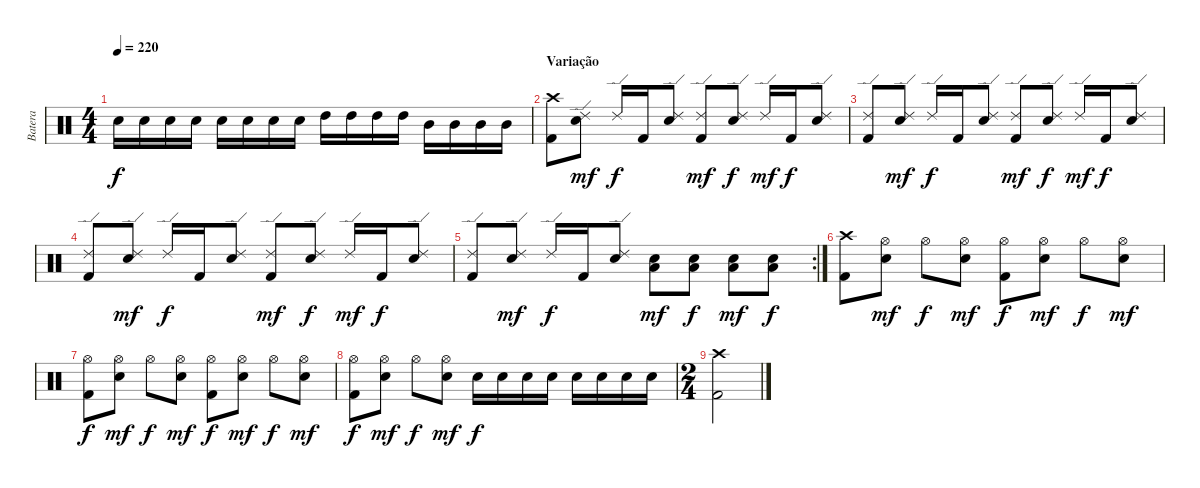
\track ("Batera" "Batera") {instrument percussion}
\staff {score}
\articulation defaults
\ts (4 4)
\tempo 220
\clef neutral
\ks c "Snare (hit) 2".16{dy f} "Snare (hit) 2".16 "Snare (hit) 2".16 "Snare (hit) 2".16 "Snare (hit) 2".16 "Snare (hit) 2".16 "Snare (hit) 2".16 "Snare (hit) 2".16 "High Tom (hit)".16 "High Tom (hit)".16 "High Tom (hit)".16 "High Tom (hit)".16 "Mid Tom (hit)".16 "Mid Tom (hit)".16 "Mid Tom (hit)".16 "Mid Tom (hit)".16
|
\section ("" "Variação")
("Crash high (hit)" "Kick (hit) 2").8 ("Ride (edge) 2" "Snare (hit) 2").8{dy mf} "Ride (edge) 2".16{dy f} "Kick (hit) 2".16 ("Ride (edge) 2" "Snare (hit) 2").8 ("Ride (edge) 2" "Kick (hit) 2").8{dy mf} ("Ride (edge) 2" "Snare (hit) 2").8{dy f} "Ride (edge) 2".16{dy mf} "Kick (hit) 2".16{dy f} ("Ride (edge) 2" "Snare (hit) 2").8 |
("Ride (edge) 2" "Kick (hit) 2").8 ("Ride (edge) 2" "Snare (hit) 2").8{dy mf} "Ride (edge) 2".16{dy f} "Kick (hit) 2".16 ("Ride (edge) 2" "Snare (hit) 2").8 ("Ride (edge) 2" "Kick (hit) 2").8{dy mf} ("Ride (edge) 2" "Snare (hit) 2").8{dy f} "Ride (edge) 2".16{dy mf} "Kick (hit) 2".16{dy f} ("Ride (edge) 2" "Snare (hit) 2").8 |
("Ride (edge) 2" "Kick (hit) 2").8 ("Ride (edge) 2" "Snare (hit) 2").8{dy mf} "Ride (edge) 2".16{dy f} "Kick (hit) 2".16 ("Ride (edge) 2" "Snare (hit) 2").8 ("Ride (edge) 2" "Kick (hit) 2").8{dy mf} ("Ride (edge) 2" "Snare (hit) 2").8{dy f} "Ride (edge) 2".16{dy mf} "Kick (hit) 2".16{dy f} ("Ride (edge) 2" "Snare (hit) 2").8 |
\rc 2
("Ride (edge) 2" "Kick (hit) 2").8 ("Ride (edge) 2" "Snare (hit) 2").8{dy mf} "Ride (edge) 2".16{dy f} "Kick (hit) 2".16 ("Ride (edge) 2" "Snare (hit) 2").8 ("Low Tom (hit)" "Snare (hit) 2").8{dy mf} ("Low Tom (hit)" "Snare (hit) 2").8{dy f} ("Low Tom (hit)" "Snare (hit) 2").8{dy mf} ("Low Tom (hit)" "Snare (hit) 2").8{dy f} |
("Crash high (hit)" "Kick (hit) 2").8 ("Hi-Hat (open)" "Snare (hit) 2").8{dy mf} "Hi-Hat (open)".8{dy f} ("Hi-Hat (open)" "Snare (hit) 2").8{dy mf} ("Hi-Hat (open)" "Kick (hit) 2").8{dy f} ("Hi-Hat (open)" "Snare (hit) 2").8{dy mf} "Hi-Hat (open)".8{dy f} ("Hi-Hat (open)" "Snare (hit) 2").8{dy mf} |
("Hi-Hat (open)" "Kick (hit) 2").8{dy f} ("Hi-Hat (open)" "Snare (hit) 2").8{dy mf} "Hi-Hat (open)".8{dy f} ("Hi-Hat (open)" "Snare (hit) 2").8{dy mf} ("Hi-Hat (open)" "Kick (hit) 2").8{dy f} ("Hi-Hat (open)" "Snare (hit) 2").8{dy mf} "Hi-Hat (open)".8{dy f} ("Hi-Hat (open)" "Snare (hit) 2").8{dy mf} |
("Hi-Hat (open)" "Kick (hit) 2").8{dy f} ("Hi-Hat (open)" "Snare (hit) 2").8{dy mf} "Hi-Hat (open)".8{dy f} ("Hi-Hat (open)" "Snare (hit) 2").8{dy mf} "Snare (hit) 2".16{dy f} "Snare (hit) 2".16 "Snare (hit) 2".16 "Snare (hit) 2".16 "Snare (hit) 2".16 "Snare (hit) 2".16 "Snare (hit) 2".16 "Snare (hit) 2".16 |
\ts (2 4)
("Crash high (hit)" "Kick (hit) 2").2
